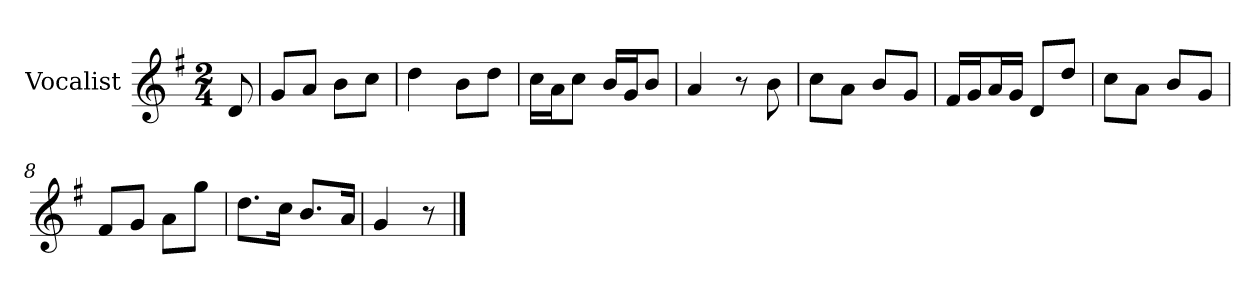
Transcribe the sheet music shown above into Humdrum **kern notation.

**kern
*part1
*staff1
*I"Vocalist
*k[f#]
*G:
*M2/4
=
8d
=1
8gL
8aJ
8bL
8ccJ
=2
4dd
8bL
8ddJ
=3
16ccLL
16aJ
8ccJ
16bLL
16gJ
8bJ
=4
4a
8r
8b
=5
8ccL
8aJ
8bL
8gJ
=6
16f#LL
16gJ
16aL
16gJJ
8dL
8ddJ
=7
8ccL
8aJ
8bL
8gJ
=8
8f#L
8gJ
8aL
8ggJ
=9
8.ddL
16ccJk
8.bL
16aJk
=10
4g
8r
==
*-
